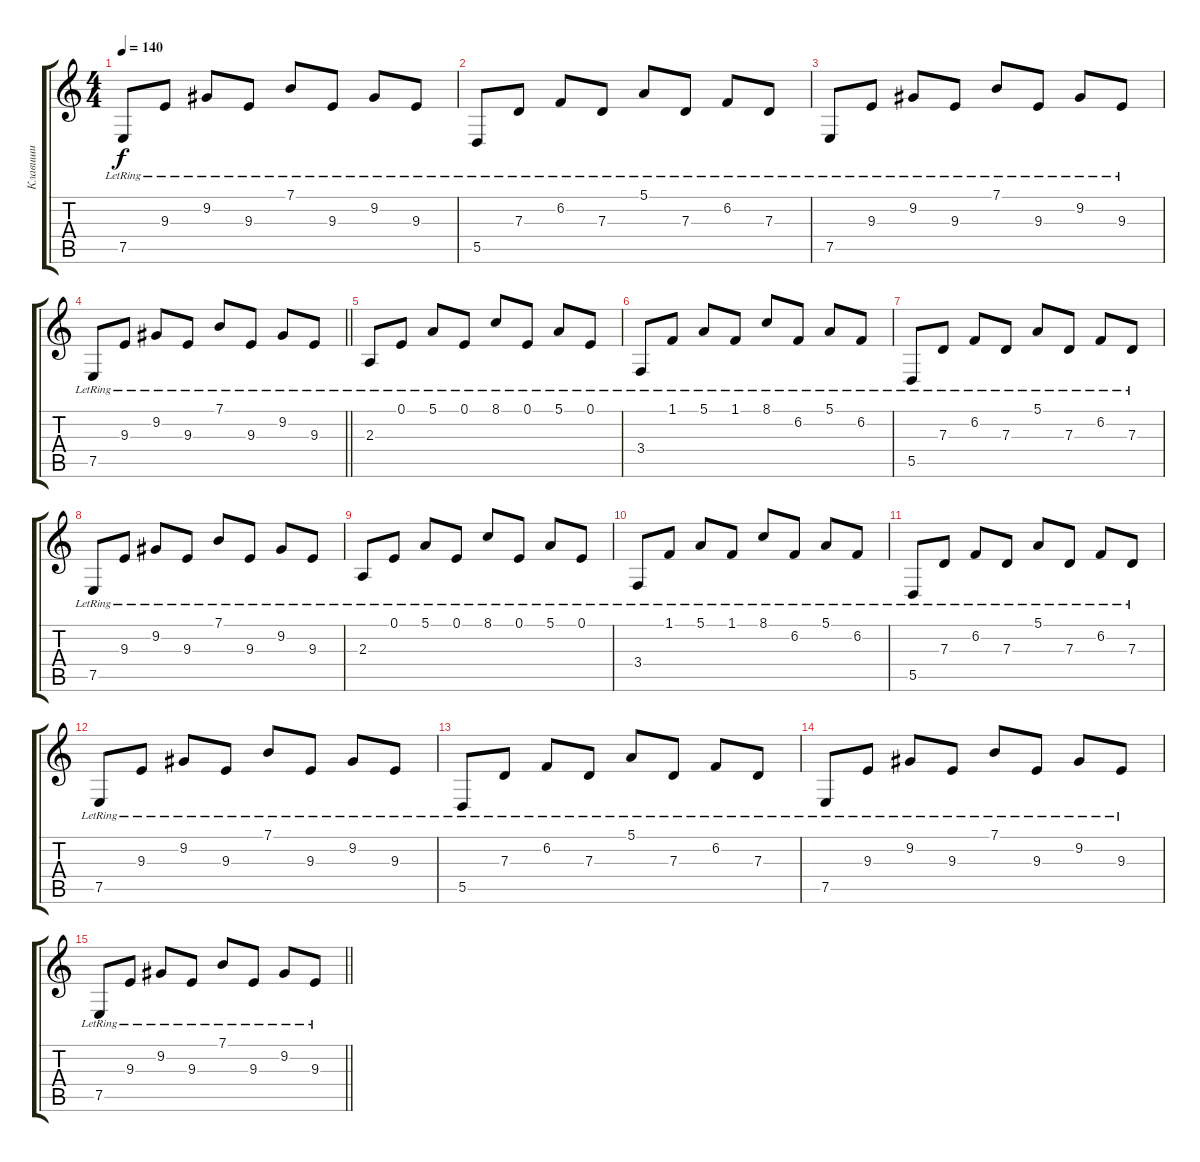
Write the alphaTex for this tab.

\track ("Клавиши" "Клавиши") {instrument pizzicatostrings}
\staff {score tabs}
\tuning (E4 B3 G3 D3 A2 E2) {hide}
\ts (4 4)
\tempo 140
\clef g2
\ks c
7.5{lr}.8{dy f} 9.3{lr}.8 9.2{lr}.8 9.3{lr}.8 7.1{lr}.8 9.3{lr}.8 9.2{lr}.8 9.3{lr}.8 |
5.5{lr}.8 7.3{lr}.8 6.2{lr}.8 7.3{lr}.8 5.1{lr}.8 7.3{lr}.8 6.2{lr}.8 7.3{lr}.8 |
7.5{lr}.8 9.3{lr}.8 9.2{lr}.8 9.3{lr}.8 7.1{lr}.8 9.3{lr}.8 9.2{lr}.8 9.3{lr}.8 |
\barLineRight lightlight
7.5{lr}.8 9.3{lr}.8 9.2{lr}.8 9.3{lr}.8 7.1{lr}.8 9.3{lr}.8 9.2{lr}.8 9.3{lr}.8 |
2.3{lr}.8 0.1{lr}.8 5.1{lr}.8 0.1{lr}.8 8.1{lr}.8 0.1{lr}.8 5.1{lr}.8 0.1{lr}.8 |
3.4{lr}.8 1.1{lr}.8 5.1{lr}.8 1.1{lr}.8 8.1{lr}.8 6.2{lr}.8 5.1{lr}.8 6.2{lr}.8 |
5.5{lr}.8 7.3{lr}.8 6.2{lr}.8 7.3{lr}.8 5.1{lr}.8 7.3{lr}.8 6.2{lr}.8 7.3{lr}.8 |
7.5{lr}.8 9.3{lr}.8 9.2{lr}.8 9.3{lr}.8 7.1{lr}.8 9.3{lr}.8 9.2{lr}.8 9.3{lr}.8 |
2.3{lr}.8 0.1{lr}.8 5.1{lr}.8 0.1{lr}.8 8.1{lr}.8 0.1{lr}.8 5.1{lr}.8 0.1{lr}.8 |
3.4{lr}.8 1.1{lr}.8 5.1{lr}.8 1.1{lr}.8 8.1{lr}.8 6.2{lr}.8 5.1{lr}.8 6.2{lr}.8 |
5.5{lr}.8 7.3{lr}.8 6.2{lr}.8 7.3{lr}.8 5.1{lr}.8 7.3{lr}.8 6.2{lr}.8 7.3{lr}.8 |
7.5{lr}.8 9.3{lr}.8 9.2{lr}.8 9.3{lr}.8 7.1{lr}.8 9.3{lr}.8 9.2{lr}.8 9.3{lr}.8 |
5.5{lr}.8 7.3{lr}.8 6.2{lr}.8 7.3{lr}.8 5.1{lr}.8 7.3{lr}.8 6.2{lr}.8 7.3{lr}.8 |
7.5{lr}.8 9.3{lr}.8 9.2{lr}.8 9.3{lr}.8 7.1{lr}.8 9.3{lr}.8 9.2{lr}.8 9.3{lr}.8 |
\barLineRight lightlight
7.5{lr}.8 9.3{lr}.8 9.2{lr}.8 9.3{lr}.8 7.1{lr}.8 9.3{lr}.8 9.2{lr}.8 9.3{lr}.8
